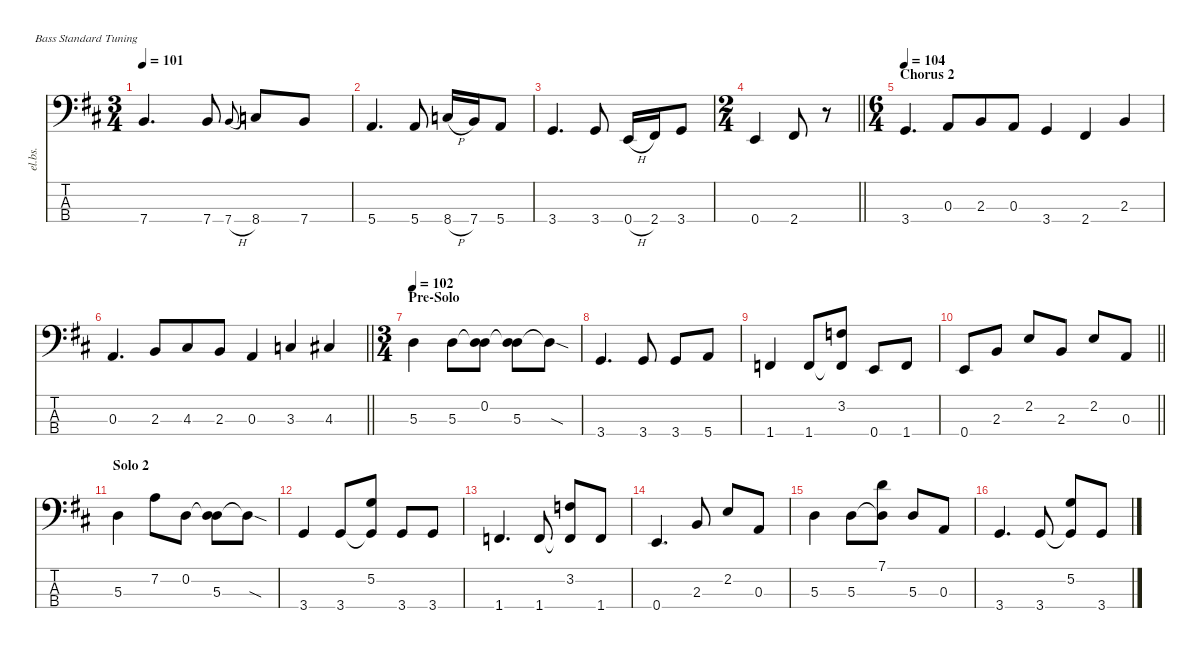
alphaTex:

\defaultSystemsLayout 4
\hideDynamics
\bracketExtendMode nobrackets
\otherSystemsTrackNameOrientation horizontal
\track ("Jason Newsted" "el.bs.") {defaultSystemsLayout 8 instrument electricbasspick}
\staff {score tabs}
\tuning (G2 D2 A1 E1)
\ts (3 4)
\tempo 101
\clef f4
\ks bminor
7.4{acc forcenatural}.4{d dy f} 7.4{acc forcenatural}.8 7.4{h acc forcenatural}.8{gr onbeat dy mf} 8.4{acc forcenatural}.8{dy f} 7.4{acc forcenatural}.8 |
5.4{acc forcenatural}.4{d} 5.4{acc forcenatural}.8 8.4{h acc forcenatural}.16 7.4{acc forcenatural}.16 5.4{acc forcenatural}.8 |
3.4{acc forcenatural}.4{d} 3.4{acc forcenatural}.8 0.4{h acc forcenatural}.16 2.4{acc #}.16 3.4{acc forcenatural}.8 |
\ts (2 4)
\beaming (8 2 2)
\barLineRight lightlight
0.4{acc forcenatural}.4 2.4{acc #}.8 r.8 |
\ts (6 4)
\beaming (8 6 6)
\section ("" "Chorus 2")
\tempo 104
3.4{acc forcenatural}.4{d} 0.3{acc forcenatural}.8 2.3{acc forcenatural}.8 0.3{acc forcenatural}.8 3.4{acc forcenatural}.4 2.4{acc #}.4 2.3{acc forcenatural}.4 |
\barLineRight lightlight
0.3{acc forcenatural}.4{d} 2.3{acc forcenatural}.8 4.3{acc #}.8 2.3{acc forcenatural}.8 0.3{acc forcenatural}.4 3.3{acc forcenatural}.4 4.3{acc #}.4 |
\ts (3 4)
\beaming (8 2 2 2)
\section ("" "Pre-Solo")
\tempo 102
5.3{acc forcenatural}.4 5.3{acc forcenatural}.8 (0.2{acc forcenatural} 5.3{t acc forcenatural}).8 (0.2{t acc forcenatural} 5.3{acc forcenatural}).8 5.3{sod t acc forcenatural}.8 |
3.4{acc forcenatural}.4{d} 3.4{acc forcenatural}.8 3.4{acc forcenatural}.8 5.4{acc forcenatural}.8 |
1.4{acc forcenatural}.4 1.4{acc forcenatural}.8 (3.2{acc forcenatural} 1.4{t acc forcenatural}).8 0.4{acc forcenatural}.8 1.4{acc forcenatural}.8 |
\barLineRight lightlight
0.4{acc forcenatural}.8 2.3{acc forcenatural}.8 2.2{acc forcenatural}.8 2.3{acc forcenatural}.8 2.2{acc forcenatural}.8 0.3{acc forcenatural}.8 |
\section ("" "Solo 2")
5.3{acc forcenatural}.4 7.2{acc forcenatural}.8 0.2{acc forcenatural}.8 (0.2{t acc forcenatural} 5.3{acc forcenatural}).8 5.3{sod t acc forcenatural}.8 |
3.4{acc forcenatural}.4 3.4{acc forcenatural}.8 (5.2{acc forcenatural} 3.4{t acc forcenatural}).8 3.4{acc forcenatural}.8 3.4{acc forcenatural}.8 |
1.4{acc forcenatural}.4{d} 1.4{acc forcenatural}.8 (3.2{acc forcenatural} 1.4{t acc forcenatural}).8 1.4{acc forcenatural}.8 |
0.4{acc forcenatural}.4{d} 2.3{acc forcenatural}.8 2.2{acc forcenatural}.8 0.3{acc forcenatural}.8 |
5.3{acc forcenatural}.4 5.3{acc forcenatural}.8 (7.1{acc forcenatural} 5.3{t acc forcenatural}).8 5.3{acc forcenatural}.8 0.3{acc forcenatural}.8 |
3.4{acc forcenatural}.4{d} 3.4{acc forcenatural}.8 (5.2{acc forcenatural} 3.4{t acc forcenatural}).8 3.4{acc forcenatural}.8
